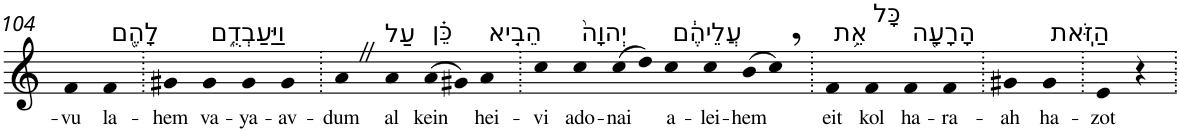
**kern	**text
*part1	*part1
*staff1	*staff1
*I"Piano	*
*I'Pno	*
!!LO:PB:g=z
*clefG2	*
*k[]	*
=104	=104
!	!LO:LY:b
4f	-vu
!LO:TX:a:t=לָהֶ֖ם	!
!	!LO:LY:b
4f	la-
=105.	=105.
!	!LO:LY:b
4g#X	-hem
!LO:TX:a:t=וַיַּעַבְדֻ֑ם	!
!	!LO:LY:b
4g#	va-
!	!LO:LY:b
4g#	-ya-
!	!LO:LY:b
4g#	-av-
=106.	=106.
!	!LO:LY:b
4aZ	-dum
!LO:TX:a:t=עַל	!
!	!LO:LY:b
4a	al
!LO:TX:a:t=כֵּ֗ן	!
!	!LO:LY:b
(>8a	kein
8g#X)	.
!LO:TX:a:t=הֵבִ֤יא	!
!	!LO:LY:b
4a	hei-
=107.	=107.
!	!LO:LY:b
4cc	-vi
!LO:TX:a:t=יְהוָה֙	!
!	!LO:LY:b
4cc	ado-
!	!LO:LY:b
(>8cc	-nai
8dd)	.
!LO:TX:a:t=עֲלֵיהֶ֔ם	!
!	!LO:LY:b
4cc	a-
!	!LO:LY:b
4cc	-lei-
!	!LO:LY:b
(>8b	-hem
8cc,)	.
=108.	=108.
!LO:TX:a:t=אֵ֥ת	!
!	!LO:LY:b
4f	eit
!LO:TX:a:t=כָּל	!
!	!LO:LY:b
4f	kol
!LO:TX:a:t=הָרָעָ֖ה	!
!	!LO:LY:b
4f	ha-
!	!LO:LY:b
4f	-ra-
=109.	=109.
!	!LO:LY:b
4g#X	-ah
!LO:TX:a:t=הַזֹּֽאת	!
!	!LO:LY:b
4g#	ha-
=110.	=110.
!	!LO:LY:b
4e	-zot
4r	.
=.	=.
*-	*-
